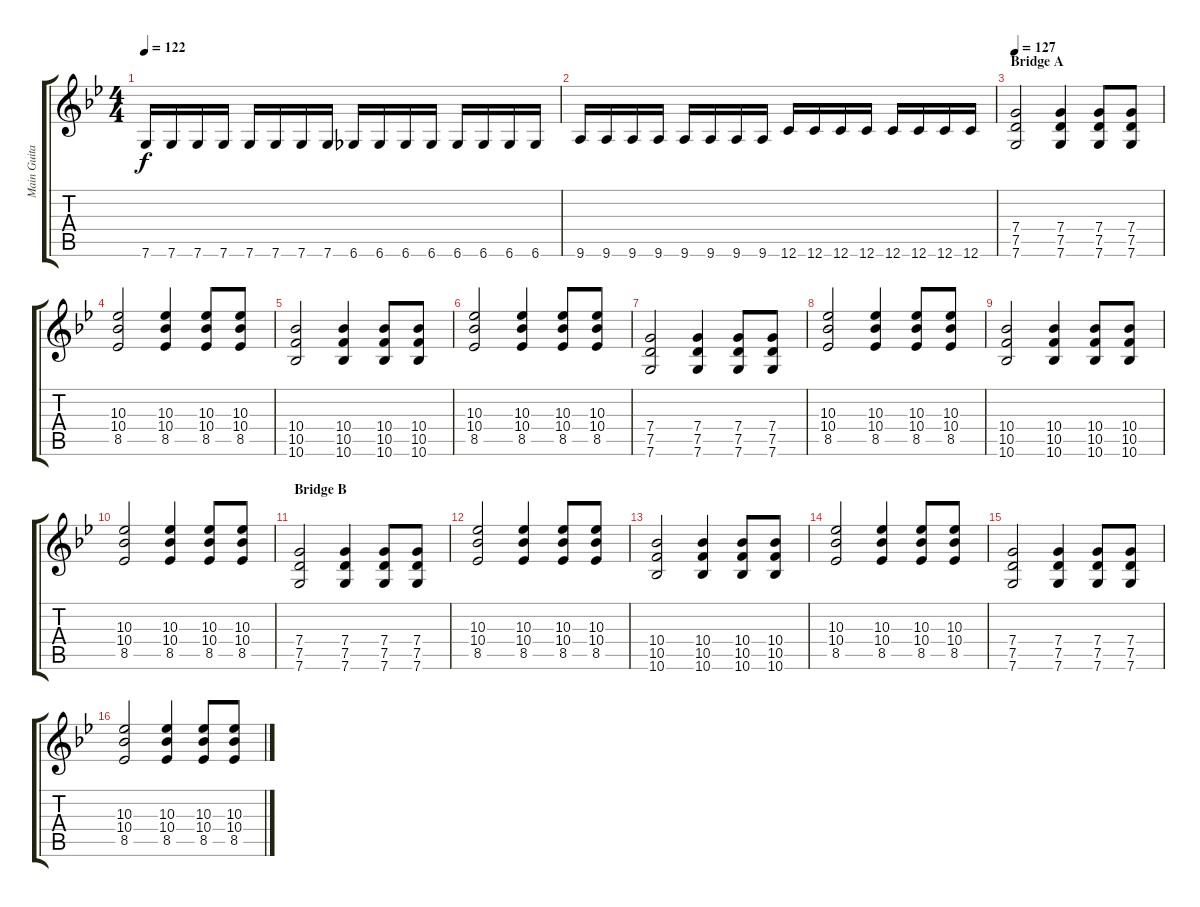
\track ("Main Guitar" "Main Guita") {instrument overdrivenguitar}
\staff {score tabs}
\tuning (D4 A3 F3 C3 G2 C2) {hide}
\ts (4 4)
\tempo 122
\clef g2
\ks gminor
7.6.16{dy f} 7.6.16 7.6.16 7.6.16 7.6.16 7.6.16 7.6.16 7.6.16 6.6.16 6.6.16 6.6.16 6.6.16 6.6.16 6.6.16 6.6.16 6.6.16 |
9.6.16 9.6.16 9.6.16 9.6.16 9.6.16 9.6.16 9.6.16 9.6.16 12.6.16 12.6.16 12.6.16 12.6.16 12.6.16 12.6.16 12.6.16 12.6.16 |
\section ("" "Bridge A")
\tempo 127
(7.4 7.5 7.6).2 (7.4 7.5 7.6).4 (7.4 7.5 7.6).8 (7.4 7.5 7.6).8 |
(10.3 10.4 8.5).2 (10.3 10.4 8.5).4 (10.3 10.4 8.5).8 (10.3 10.4 8.5).8 |
(10.4 10.5 10.6).2 (10.4 10.5 10.6).4 (10.4 10.5 10.6).8 (10.4 10.5 10.6).8 |
(10.3 10.4 8.5).2 (10.3 10.4 8.5).4 (10.3 10.4 8.5).8 (10.3 10.4 8.5).8 |
(7.4 7.5 7.6).2 (7.4 7.5 7.6).4 (7.4 7.5 7.6).8 (7.4 7.5 7.6).8 |
(10.3 10.4 8.5).2 (10.3 10.4 8.5).4 (10.3 10.4 8.5).8 (10.3 10.4 8.5).8 |
(10.4 10.5 10.6).2 (10.4 10.5 10.6).4 (10.4 10.5 10.6).8 (10.4 10.5 10.6).8 |
(10.3 10.4 8.5).2 (10.3 10.4 8.5).4 (10.3 10.4 8.5).8 (10.3 10.4 8.5).8 |
\section ("" "Bridge B")
(7.4 7.5 7.6).2 (7.4 7.5 7.6).4 (7.4 7.5 7.6).8 (7.4 7.5 7.6).8 |
(10.3 10.4 8.5).2 (10.3 10.4 8.5).4 (10.3 10.4 8.5).8 (10.3 10.4 8.5).8 |
(10.4 10.5 10.6).2 (10.4 10.5 10.6).4 (10.4 10.5 10.6).8 (10.4 10.5 10.6).8 |
(10.3 10.4 8.5).2 (10.3 10.4 8.5).4 (10.3 10.4 8.5).8 (10.3 10.4 8.5).8 |
(7.4 7.5 7.6).2 (7.4 7.5 7.6).4 (7.4 7.5 7.6).8 (7.4 7.5 7.6).8 |
(10.3 10.4 8.5).2 (10.3 10.4 8.5).4 (10.3 10.4 8.5).8 (10.3 10.4 8.5).8
